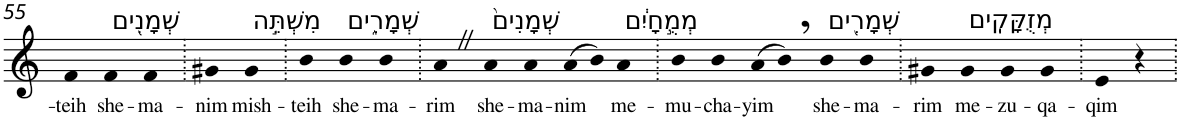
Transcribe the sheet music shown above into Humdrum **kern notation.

**kern	**text
*part1	*part1
*staff1	*staff1
*I"Piano	*
*I'Pno	*
!!LO:PB:g=z
*clefG2	*
*k[]	*
=55	=55
!	!LO:LY:b
4f	-teih
!LO:TX:a:t=שְׁמָנִ֖ים	!
!	!LO:LY:b
4f	she-
!	!LO:LY:b
4f	-ma-
=56.	=56.
!	!LO:LY:b
4g#X	-nim
!LO:TX:a:t=מִשְׁתֵּ֣ה	!
!	!LO:LY:b
4g#	mish-
=57.	=57.
!	!LO:LY:b
4b	-teih
!LO:TX:a:t=שְׁמָרִ֑ים	!
!	!LO:LY:b
4b	she-
!	!LO:LY:b
4b	-ma-
=58.	=58.
!	!LO:LY:b
4aZ	-rim
!LO:TX:a:t=שְׁמָנִים֙	!
!	!LO:LY:b
4a	she-
!	!LO:LY:b
4a	-ma-
!	!LO:LY:b
(8a	-nim
8b)	.
!LO:TX:a:t=מְמֻ֣חָיִ֔ם	!
!	!LO:LY:b
4a	me-
=59.	=59.
!	!LO:LY:b
4b	-mu-
!	!LO:LY:b
4b	-cha-
!	!LO:LY:b
(8a	-yim
8b,)	.
!LO:TX:a:t=שְׁמָרִ֖ים	!
!	!LO:LY:b
4b	she-
!	!LO:LY:b
4b	-ma-
=60.	=60.
!	!LO:LY:b
4g#X	-rim
!LO:TX:a:t=מְזֻקָּקִֽים	!
!	!LO:LY:b
4g#	me-
!	!LO:LY:b
4g#	-zu-
!	!LO:LY:b
4g#	-qa-
=61.	=61.
!	!LO:LY:b
4e	-qim
4r	.
=.	=.
*-	*-
